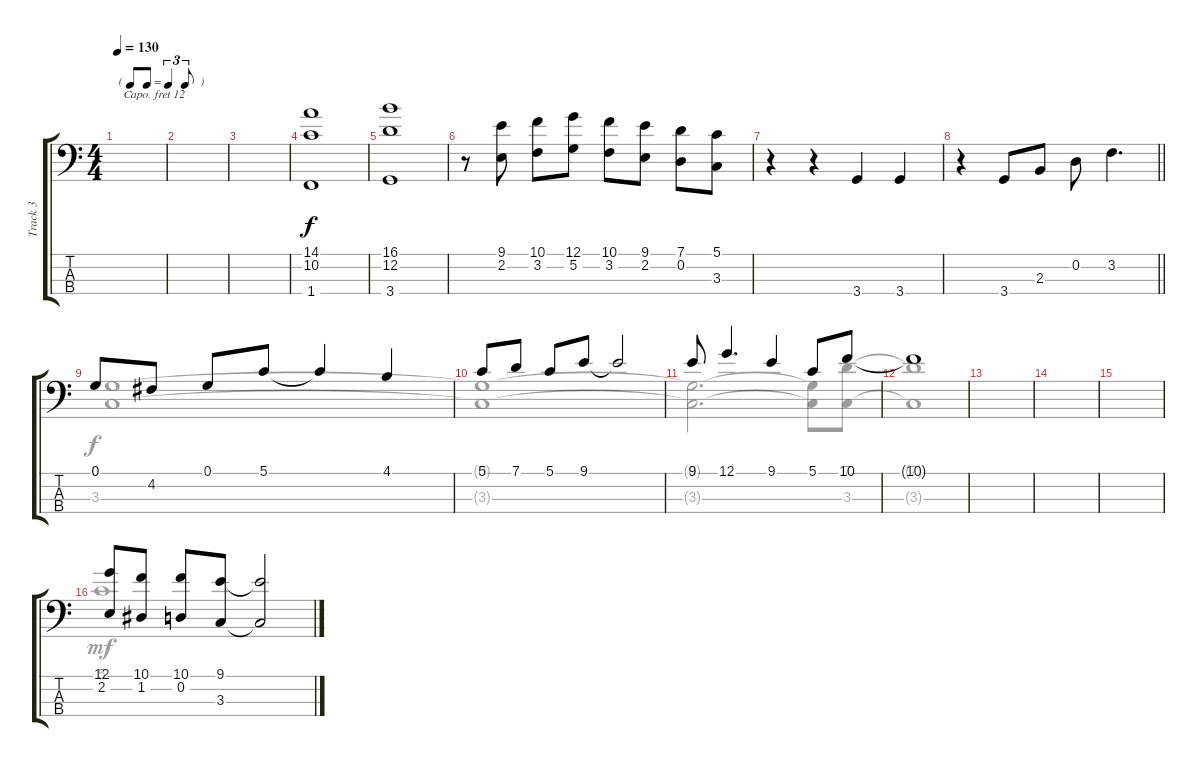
\track ("Track 3" "Track 3") {instrument clarinet}
\staff {score tabs}
\capo 12
\tuning (G2 D2 A1 E1) {hide}
\voice
\ts (4 4)
\tf triplet8th
\tempo 130
\clef f4
\ks c
|
|
|
(14.1 10.2 1.4).1 |
(16.1 12.2 3.4).1 |
r.8 (9.1 2.2).8 (10.1 3.2).8 (12.1 5.2).8 (10.1 3.2).8 (9.1 2.2).8 (7.1 0.2).8 (5.1 3.3).8 |
r.4 r.4 3.4.4 3.4.4 |
\barLineRight lightlight
r.4 3.4.8 2.3.8 0.2.8 3.2.4{d} |
0.1.8 4.2.8 0.1.8 5.1.8 5.1{t}.4 4.1.4 |
5.1.8 7.1.8 5.1.8 9.1.8 9.1{t}.2 |
9.1.8 12.1.4{d} 9.1.4 5.1.8 10.1.8 |
10.1{t}.1 |
|
|
|
(12.1 2.2).8 (10.1 1.2).8 (10.1 0.2).8 (9.1 3.3).8 (9.1{t} 3.3{t}).2
\voice
\clef f4
\ottava regular
\simile none
\ks c
|
|
|
|
|
|
|
\barLineRight lightlight
|
(0.1 3.3).1 |
(0.1{t} 3.3{t}).1 |
(0.1{t} 3.3{t}).2{d} (0.1{t} 3.3{t}).8 (7.1 3.3).8 |
(7.1{t} 3.3{t}).1 |
|
|
|
5.1.1{dy mf}
